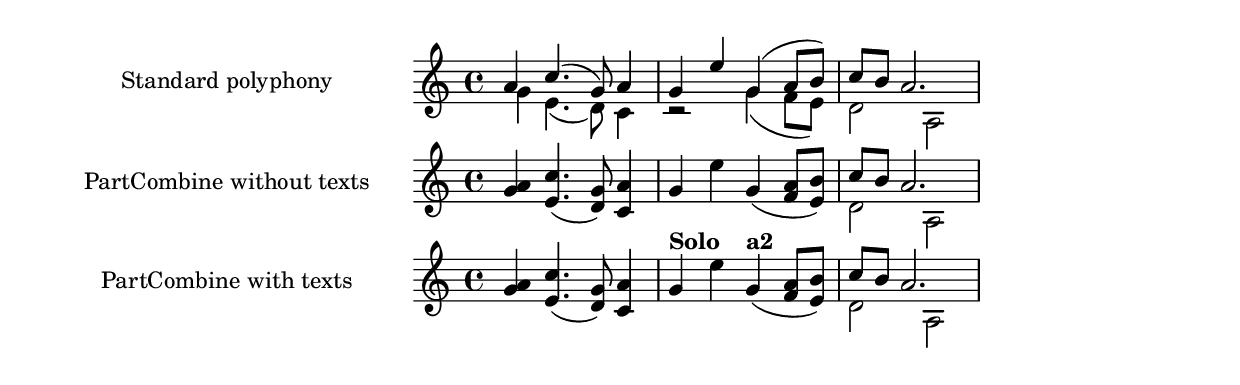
%% Do not edit this file; it is auto-generated from LSR http://lsr.dsi.unimi.it
%% This file is in the public domain.
\version "2.11.61"

\header {
  lsrtags = "simultaneous-notes, text"

  texidoces = "
La herramienta de combinación de partes ( instrucción
@code{\\partcombine}) permite la combinación de varias partes
diferentes sobre el mismo pentagrama.  Las indicaciones textuales
tales como \"solo\" o \"a2\" se añaden de forma predeterminada;
para quitarlas, sencillamente establezca la proopiedad
@code{printPartCombineTexts} al valor \"falso\".  Para partituras
vocales (como himnos), no hay necesidad de añadir los textos
\"solo\" o \"a2\", por lo que se deben desactivar.  Sin embargo,
podría ser mejor no usarlo si hay solos, porque éstos no se
indicarán.  En tales casos podría ser preferible la notación
polifónica estándar.

Este fragmento de código presenta las tres formas en que se pueden
imprimir dos partes sobre un solo pentagrama: polifonía estándar,
@code{\\partcombine} sin textos, y @code{\\partcombine} con
textos.

"
  doctitlees = "Combinar dos partes sobre el mismo pentagrama"

  texidoc = "
The part combiner tool ( @code{\\partcombine} command ) allows the
combination of several different parts on the same staff.  Text
directions such as \"solo\" or \"a2\" are added by default; to remove
them, simply set the property @code{printPartCombineTexts} to
\"false\". For vocal scores (hymns), there is no need to add
\"solo\"/\"a2\" texts, so they should be switched off.  However, it
might be better not to use it if there are any solos, as they won't be
indicated.  In such cases, standard polyphonic notation may be
preferable.

This snippet presents the three ways two parts can be printed on a same
staff: standard polyphony, @code{\\partcombine} without texts, and
@code{\\partcombine} with texts.




"
  doctitle = "Combining two parts on the same staff"
} % begin verbatim
musicUp = \relative c'' {
  \time 4/4
  a4 c4.( g8) a4 |
  g4 e' g,( a8 b) |
  c b a2.
}

musicDown = \relative c'' {
  g4 e4.( d8) c4 |
  r2 g'4( f8 e) |
  d2 \stemDown a
}

\score {
  <<
    <<
    \new Staff {
      \set Staff.instrumentName = "Standard polyphony  "
      << \musicUp \\ \musicDown >>
    }
    \new Staff \with { printPartCombineTexts = ##f } {
      \set Staff.instrumentName = "PartCombine without texts  "
      \partcombine \musicUp \musicDown
    }
    \new Staff {
      \set Staff.instrumentName = "PartCombine with texts  "
      \partcombine \musicUp \musicDown
    }
    >>
  >>
  \layout {
    indent = 6.0\cm
    \context {
      \Score
      \override SystemStartBar #'collapse-height = #30
    }
  }
}
